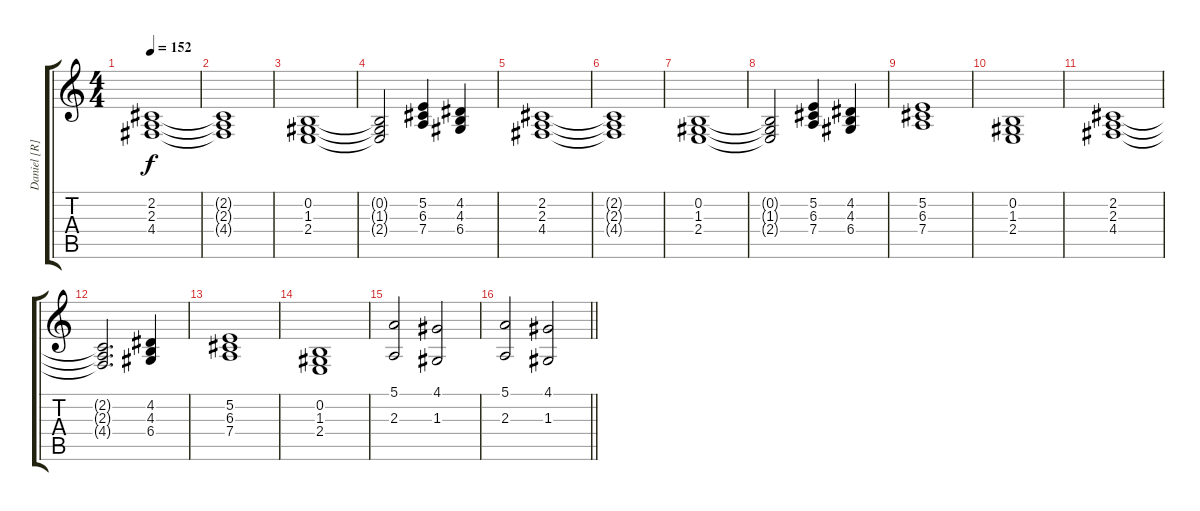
\track ("Daniel [R]" "Daniel [R]") {instrument pad4choir}
\staff {score tabs}
\tuning (E4 B3 G3 D3 A2 E2) {hide}
\ts (4 4)
\tempo 152
\clef g2
\ks c
(2.2 2.3 4.4).1{dy f} |
(2.2{t} 2.3{t} 4.4{t}).1 |
(0.2 1.3 2.4).1 |
(0.2{t} 1.3{t} 2.4{t}).2 (5.2 6.3 7.4).4 (4.2 4.3 6.4).4 |
(2.2 2.3 4.4).1 |
(2.2{t} 2.3{t} 4.4{t}).1 |
(0.2 1.3 2.4).1 |
(0.2{t} 1.3{t} 2.4{t}).2 (5.2 6.3 7.4).4 (4.2 4.3 6.4).4 |
(5.2 6.3 7.4).1 |
(0.2 1.3 2.4).1 |
(2.2 2.3 4.4).1 |
(2.2{t} 2.3{t} 4.4{t}).2{d} (4.2 4.3 6.4).4 |
(5.2 6.3 7.4).1 |
(0.2 1.3 2.4).1 |
(5.1 2.3).2 (4.1 1.3).2 |
\barLineRight lightlight
(5.1 2.3).2 (4.1 1.3).2
